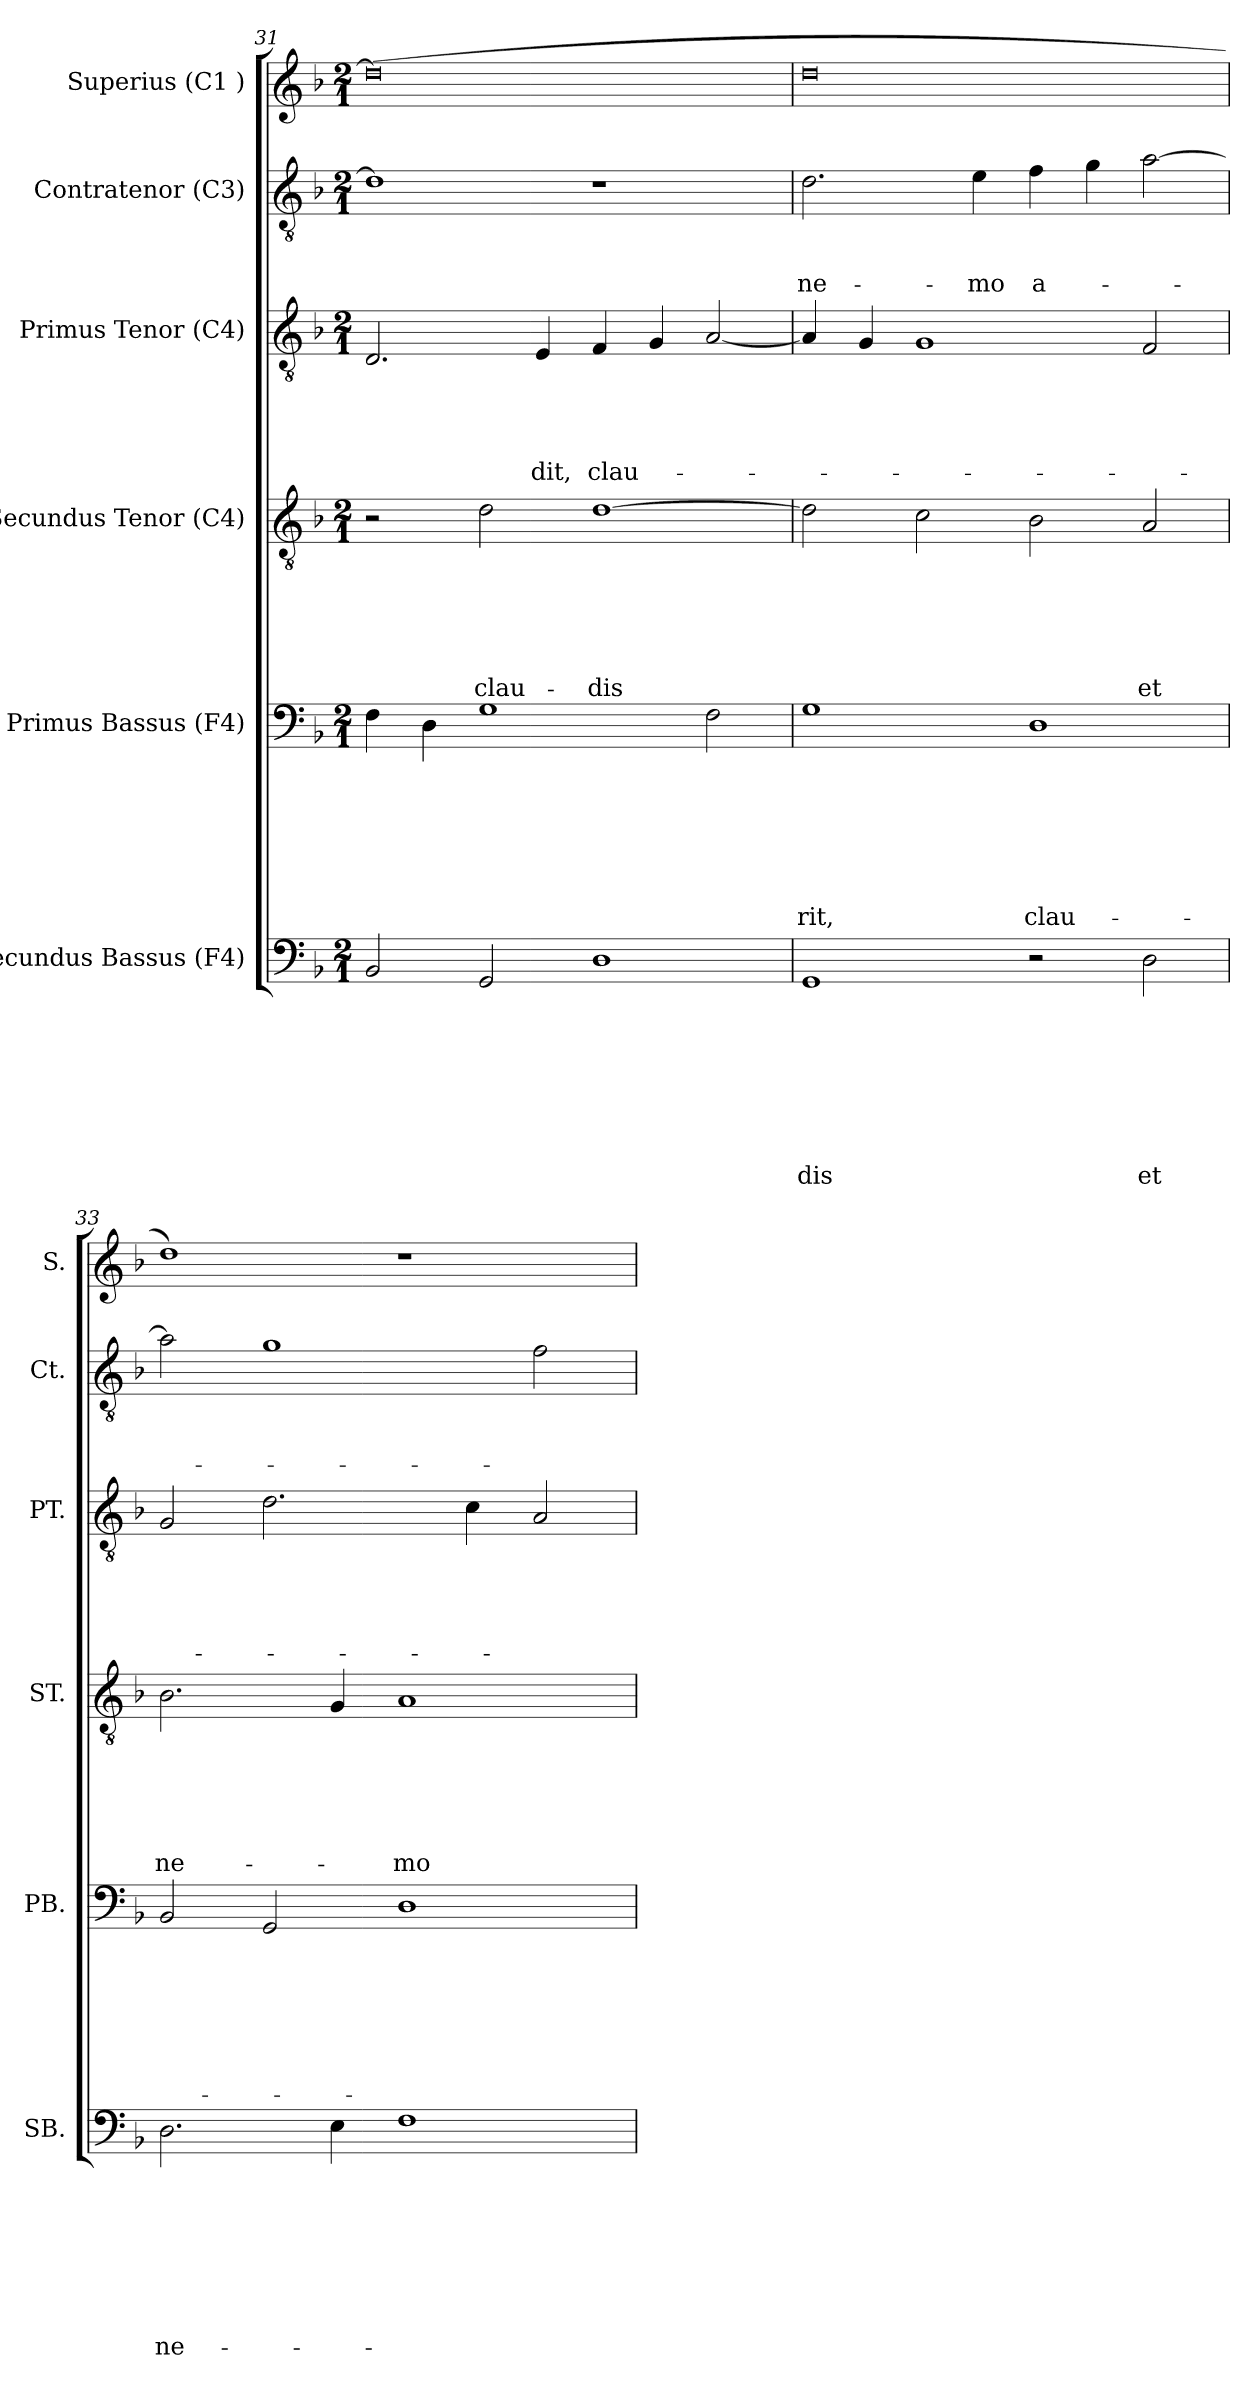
**kern	**text	**text	**text	**text	**text	**text	**text	**text	**kern	**text	**text	**text	**text	**text	**text	**text	**kern	**text	**text	**text	**text	**text	**text	**kern	**text	**text	**text	**text	**text	**kern	**text	**text	**text	**kern	**text
*part6	*part6	*part6	*part6	*part6	*part6	*part6	*part6	*part6	*part5	*part5	*part5	*part5	*part5	*part5	*part5	*part5	*part4	*part4	*part4	*part4	*part4	*part4	*part4	*part3	*part3	*part3	*part3	*part3	*part3	*part2	*part2	*part2	*part2	*part1	*part1
*staff6	*staff6	*staff6	*staff6	*staff6	*staff6	*staff6	*staff6	*staff6	*staff5	*staff5	*staff5	*staff5	*staff5	*staff5	*staff5	*staff5	*staff4	*staff4	*staff4	*staff4	*staff4	*staff4	*staff4	*staff3	*staff3	*staff3	*staff3	*staff3	*staff3	*staff2	*staff2	*staff2	*staff2	*staff1	*staff1
*I"Secundus Bassus (F4)	*	*	*	*	*	*	*	*	*I"Primus Bassus (F4)	*	*	*	*	*	*	*	*I"Secundus Tenor (C4)	*	*	*	*	*	*	*I"Primus Tenor (C4)	*	*	*	*	*	*I"Contratenor (C3)	*	*	*	*I"Superius (C1 )	*
*I'SB.	*	*	*	*	*	*	*	*	*I'PB.	*	*	*	*	*	*	*	*I'ST.	*	*	*	*	*	*	*I'PT.	*	*	*	*	*	*I'Ct.	*	*	*	*I'S.	*
*clefF4	*	*	*	*	*	*	*	*	*clefF4	*	*	*	*	*	*	*	*clefGv2	*	*	*	*	*	*	*clefGv2	*	*	*	*	*	*clefGv2	*	*	*	*clefG2	*
*k[b-]	*	*	*	*	*	*	*	*	*k[b-]	*	*	*	*	*	*	*	*k[b-]	*	*	*	*	*	*	*k[b-]	*	*	*	*	*	*k[b-]	*	*	*	*k[b-]	*
*F:	*	*	*	*	*	*	*	*	*F:	*	*	*	*	*	*	*	*F:	*	*	*	*	*	*	*F:	*	*	*	*	*	*F:	*	*	*	*F:	*
*M2/1	*	*	*	*	*	*	*	*	*M2/1	*	*	*	*	*	*	*	*M2/1	*	*	*	*	*	*	*M2/1	*	*	*	*	*	*M2/1	*	*	*	*M2/1	*
=31	=31	=31	=31	=31	=31	=31	=31	=31	=31	=31	=31	=31	=31	=31	=31	=31	=31	=31	=31	=31	=31	=31	=31	=31	=31	=31	=31	=31	=31	=31	=31	=31	=31	=31	=31
2BB-/	.	.	.	.	.	.	.	.	4F\	.	.	.	.	.	.	.	2r	.	.	.	.	.	.	2.D/	.	.	.	.	.	1d]	.	.	.	(>0dd]	.
.	.	.	.	.	.	.	.	.	4D\	.	.	.	.	.	.	.	.	.	.	.	.	.	.	.	.	.	.	.	.	.	.	.	.	.	.
!	!	!	!	!	!	!	!	!	!	!	!	!	!	!	!	!	!	!	!	!	!	!	!LO:LY:b	!	!	!	!	!	!	!	!	!	!	!	!
2GG/	.	.	.	.	.	.	.	.	1G	.	.	.	.	.	.	.	2d\	.	.	.	.	.	clau-	.	.	.	.	.	.	.	.	.	.	.	.
!	!	!	!	!	!	!	!	!	!	!	!	!	!	!	!	!	!	!	!	!	!	!	!	!	!	!	!	!	!LO:LY:b	!	!	!	!	!	!
.	.	.	.	.	.	.	.	.	.	.	.	.	.	.	.	.	.	.	.	.	.	.	.	4E/	.	.	.	.	-dit,	.	.	.	.	.	.
!	!	!	!	!	!	!	!	!	!	!	!	!	!	!	!	!	!	!	!	!	!	!	!LO:LY:b	!	!	!	!	!	!LO:LY:b	!	!	!	!	!	!
1D	.	.	.	.	.	.	.	.	.	.	.	.	.	.	.	.	[>1d	.	.	.	.	.	-dis	4F/	.	.	.	.	clau-	1r	.	.	.	.	.
.	.	.	.	.	.	.	.	.	.	.	.	.	.	.	.	.	.	.	.	.	.	.	.	4G/	.	.	.	.	.	.	.	.	.	.	.
.	.	.	.	.	.	.	.	.	2F\	.	.	.	.	.	.	.	.	.	.	.	.	.	.	[>2A/	.	.	.	.	.	.	.	.	.	.	.
!!LO:PB:g=z
=32	=32	=32	=32	=32	=32	=32	=32	=32	=32	=32	=32	=32	=32	=32	=32	=32	=32	=32	=32	=32	=32	=32	=32	=32	=32	=32	=32	=32	=32	=32	=32	=32	=32	=32	=32
!	!	!	!	!	!	!	!	!LO:LY:b	!	!	!	!	!	!	!	!LO:LY:b	!	!	!	!	!	!	!	!	!	!	!	!	!	!	!	!	!LO:LY:b	!	!
1GG	.	.	.	.	.	.	.	-dis	1G	.	.	.	.	.	.	-rit,	2d\]	.	.	.	.	.	.	4A/]	.	.	.	.	.	2.d\	.	.	ne-	0dd	.
.	.	.	.	.	.	.	.	.	.	.	.	.	.	.	.	.	.	.	.	.	.	.	.	4G/	.	.	.	.	.	.	.	.	.	.	.
.	.	.	.	.	.	.	.	.	.	.	.	.	.	.	.	.	2c\	.	.	.	.	.	.	1G	.	.	.	.	.	.	.	.	.	.	.
!	!	!	!	!	!	!	!	!	!	!	!	!	!	!	!	!	!	!	!	!	!	!	!	!	!	!	!	!	!	!	!	!	!LO:LY:b	!	!
.	.	.	.	.	.	.	.	.	.	.	.	.	.	.	.	.	.	.	.	.	.	.	.	.	.	.	.	.	.	4e\	.	.	-mo	.	.
!	!	!	!	!	!	!	!	!	!	!	!	!	!	!	!	!LO:LY:b	!	!	!	!	!	!	!	!	!	!	!	!	!	!	!	!	!LO:LY:b	!	!
2r	.	.	.	.	.	.	.	.	1D	.	.	.	.	.	.	clau-	2B-\	.	.	.	.	.	.	.	.	.	.	.	.	4f\	.	.	a-	.	.
.	.	.	.	.	.	.	.	.	.	.	.	.	.	.	.	.	.	.	.	.	.	.	.	.	.	.	.	.	.	4g\	.	.	.	.	.
!	!	!	!	!	!	!	!	!LO:LY:b	!	!	!	!	!	!	!	!	!	!	!	!	!	!	!LO:LY:b	!	!	!	!	!	!	!	!	!	!	!	!
2D\	.	.	.	.	.	.	.	et	.	.	.	.	.	.	.	.	2A/	.	.	.	.	.	et	2F/	.	.	.	.	.	[>2a\	.	.	.	.	.
=33	=33	=33	=33	=33	=33	=33	=33	=33	=33	=33	=33	=33	=33	=33	=33	=33	=33	=33	=33	=33	=33	=33	=33	=33	=33	=33	=33	=33	=33	=33	=33	=33	=33	=33	=33
!	!	!	!	!	!	!	!	!LO:LY:b	!	!	!	!	!	!	!	!	!	!	!	!	!	!	!LO:LY:b	!	!	!	!	!	!	!	!	!	!	!	!
2.D\	.	.	.	.	.	.	.	ne-	2BB-/	.	.	.	.	.	.	.	2.B-\	.	.	.	.	.	ne-	2G/	.	.	.	.	.	2a\]	.	.	.	1dd)	.
.	.	.	.	.	.	.	.	.	2GG/	.	.	.	.	.	.	.	.	.	.	.	.	.	.	2.d\	.	.	.	.	.	1g	.	.	.	.	.
4E\	.	.	.	.	.	.	.	.	.	.	.	.	.	.	.	.	4G/	.	.	.	.	.	.	.	.	.	.	.	.	.	.	.	.	.	.
!	!	!	!	!	!	!	!	!	!	!	!	!	!	!	!	!	!	!	!	!	!	!	!LO:LY:b	!	!	!	!	!	!	!	!	!	!	!	!
1F	.	.	.	.	.	.	.	.	1D	.	.	.	.	.	.	.	1A	.	.	.	.	.	-mo	.	.	.	.	.	.	.	.	.	.	1r	.
.	.	.	.	.	.	.	.	.	.	.	.	.	.	.	.	.	.	.	.	.	.	.	.	4c\	.	.	.	.	.	.	.	.	.	.	.
.	.	.	.	.	.	.	.	.	.	.	.	.	.	.	.	.	.	.	.	.	.	.	.	2A/	.	.	.	.	.	2f\	.	.	.	.	.
=	=	=	=	=	=	=	=	=	=	=	=	=	=	=	=	=	=	=	=	=	=	=	=	=	=	=	=	=	=	=	=	=	=	=	=
*-	*-	*-	*-	*-	*-	*-	*-	*-	*-	*-	*-	*-	*-	*-	*-	*-	*-	*-	*-	*-	*-	*-	*-	*-	*-	*-	*-	*-	*-	*-	*-	*-	*-	*-	*-
